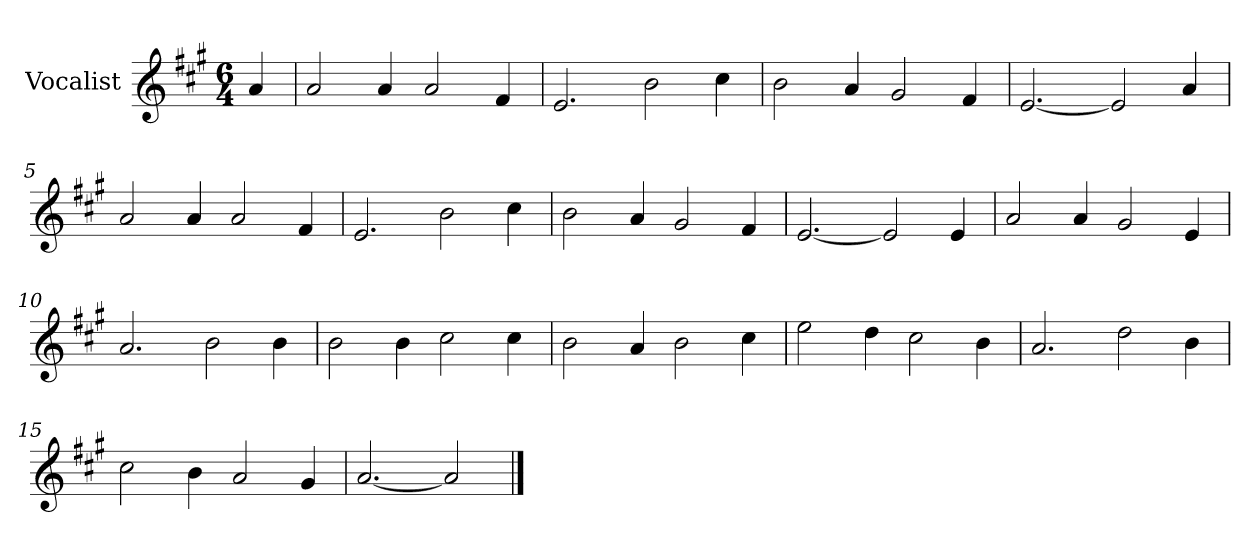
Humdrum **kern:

**kern
*part1
*staff1
*I"Vocalist
*k[f#c#g#]
*A:
*M6/4
=
4a
=1
2a
4a
2a
4f#
=2
2.e
2b
4cc#
=3
2b
4a
2g#
4f#
=4
[2.e
2e]
4a
=5
2a
4a
2a
4f#
=6
2.e
2b
4cc#
=7
2b
4a
2g#
4f#
=8
[2.e
2e]
4e
=9
2a
4a
2g#
4e
=10
2.a
2b
4b
=11
2b
4b
2cc#
4cc#
=12
2b
4a
2b
4cc#
=13
2ee
4dd
2cc#
4b
=14
2.a
2dd
4b
=15
2cc#
4b
2a
4g#
=16
[2.a
2a]
==
*-
